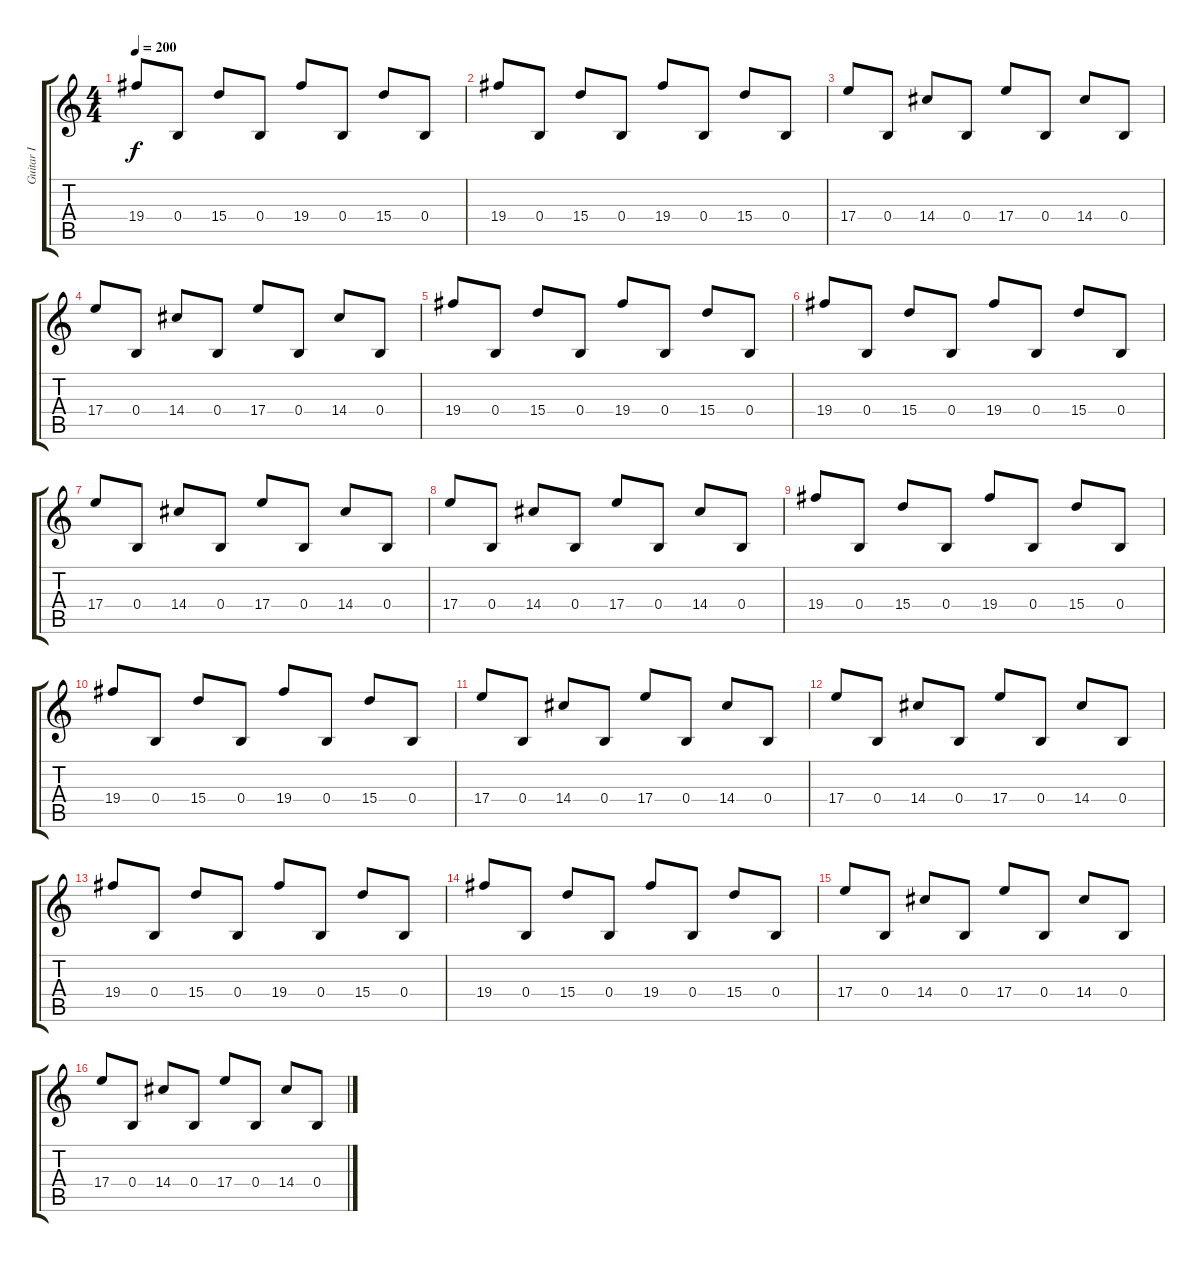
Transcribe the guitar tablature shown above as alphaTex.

\track ("Guitar I" "Guitar I") {instrument distortionguitar}
\staff {score tabs}
\tuning (Db4 Ab3 E3 B2 Gb2 B1) {hide}
\ts (4 4)
\tempo 200
\clef g2
\ks c
19.4.8{dy f} 0.4.8 15.4.8 0.4.8 19.4.8 0.4.8 15.4.8 0.4.8 |
19.4.8 0.4.8 15.4.8 0.4.8 19.4.8 0.4.8 15.4.8 0.4.8 |
17.4.8 0.4.8 14.4.8 0.4.8 17.4.8 0.4.8 14.4.8 0.4.8 |
17.4.8 0.4.8 14.4.8 0.4.8 17.4.8 0.4.8 14.4.8 0.4.8 |
19.4.8 0.4.8 15.4.8 0.4.8 19.4.8 0.4.8 15.4.8 0.4.8 |
19.4.8 0.4.8 15.4.8 0.4.8 19.4.8 0.4.8 15.4.8 0.4.8 |
17.4.8 0.4.8 14.4.8 0.4.8 17.4.8 0.4.8 14.4.8 0.4.8 |
17.4.8 0.4.8 14.4.8 0.4.8 17.4.8 0.4.8 14.4.8 0.4.8 |
19.4.8 0.4.8 15.4.8 0.4.8 19.4.8 0.4.8 15.4.8 0.4.8 |
19.4.8 0.4.8 15.4.8 0.4.8 19.4.8 0.4.8 15.4.8 0.4.8 |
17.4.8 0.4.8 14.4.8 0.4.8 17.4.8 0.4.8 14.4.8 0.4.8 |
17.4.8 0.4.8 14.4.8 0.4.8 17.4.8 0.4.8 14.4.8 0.4.8 |
19.4.8 0.4.8 15.4.8 0.4.8 19.4.8 0.4.8 15.4.8 0.4.8 |
19.4.8 0.4.8 15.4.8 0.4.8 19.4.8 0.4.8 15.4.8 0.4.8 |
17.4.8 0.4.8 14.4.8 0.4.8 17.4.8 0.4.8 14.4.8 0.4.8 |
17.4.8 0.4.8 14.4.8 0.4.8 17.4.8 0.4.8 14.4.8 0.4.8
